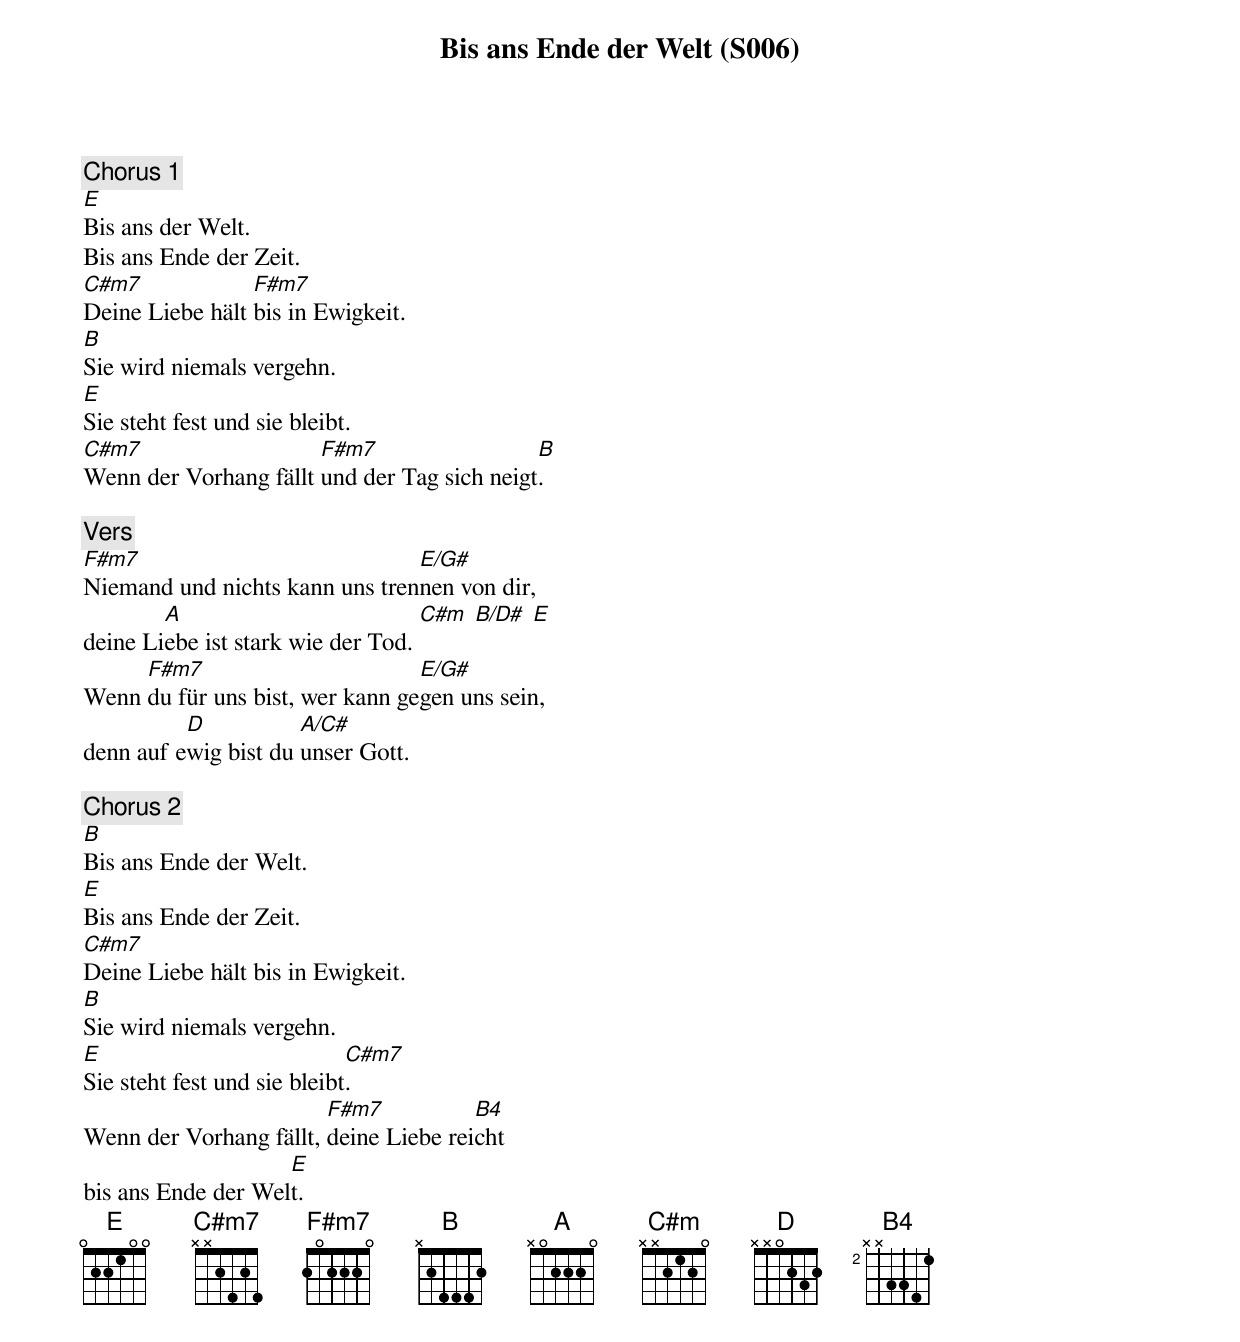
{title: Bis ans Ende der Welt (S006)}
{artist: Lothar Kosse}
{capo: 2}

{comment: Chorus 1}
[E]Bis ans der Welt.
Bis ans Ende der Zeit.
[C#m7]Deine Liebe hält [F#m7]bis in Ewigkeit.
[B]Sie wird niemals vergehn.
[E]Sie steht fest und sie bleibt.
[C#m7]Wenn der Vorhang fällt [F#m7]und der Tag sich neigt[B].

{comment: Vers}
[F#m7]Niemand und nichts kann uns tren[E/G#]nen von dir,
deine Li[A]ebe ist stark wie der Tod. [C#m] [B/D#] [E]
Wenn [F#m7]du für uns bist, wer kann ge[E/G#]gen uns sein,
denn auf e[D]wig bist du [A/C#]unser Gott.

{comment: Chorus 2}
[B]Bis ans Ende der Welt.
[E]Bis ans Ende der Zeit.
[C#m7]Deine Liebe hält bis in Ewigkeit.
[B]Sie wird niemals vergehn.
[E]Sie steht fest und sie bleibt[C#m7].
Wenn der Vorhang fällt, [F#m7]deine Liebe rei[B4]cht
bis ans Ende der Wel[E]t.
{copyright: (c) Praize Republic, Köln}
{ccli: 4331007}
